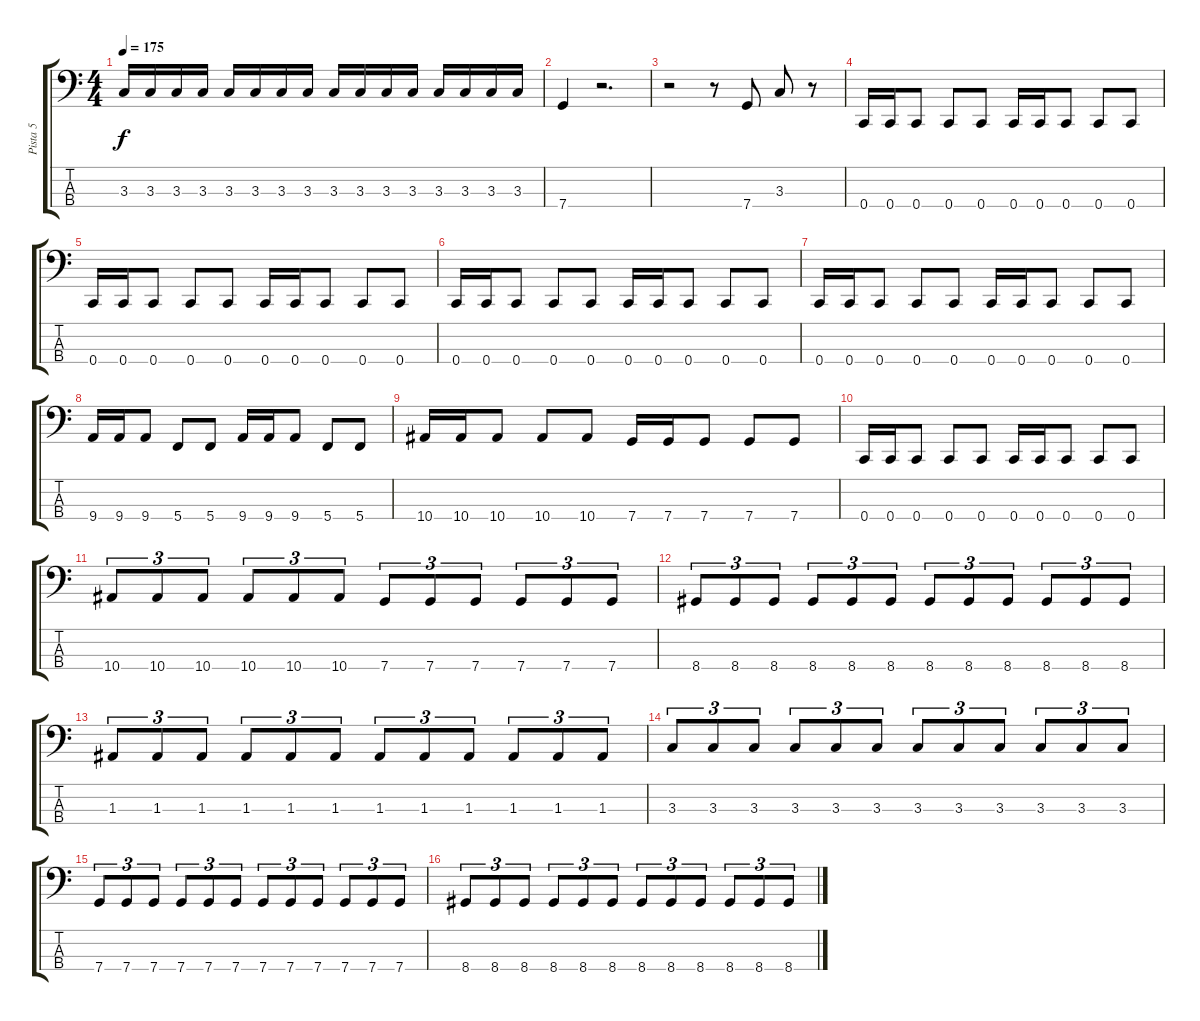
\track ("Pista 5" "Pista 5") {instrument electricbassfinger}
\staff {score tabs}
\tuning (G2 D2 A1 C1) {hide}
\ts (4 4)
\tempo 175
\clef f4
\ks c
3.3.16{dy f} 3.3.16 3.3.16 3.3.16 3.3.16 3.3.16 3.3.16 3.3.16 3.3.16 3.3.16 3.3.16 3.3.16 3.3.16 3.3.16 3.3.16 3.3.16 |
7.4.4 r.2{d} |
r.2 r.8 7.4.8 3.3.8 r.8 |
0.4.16 0.4.16 0.4.8 0.4.8 0.4.8 0.4.16 0.4.16 0.4.8 0.4.8 0.4.8 |
0.4.16 0.4.16 0.4.8 0.4.8 0.4.8 0.4.16 0.4.16 0.4.8 0.4.8 0.4.8 |
0.4.16 0.4.16 0.4.8 0.4.8 0.4.8 0.4.16 0.4.16 0.4.8 0.4.8 0.4.8 |
0.4.16 0.4.16 0.4.8 0.4.8 0.4.8 0.4.16 0.4.16 0.4.8 0.4.8 0.4.8 |
9.4.16 9.4.16 9.4.8 5.4.8 5.4.8 9.4.16 9.4.16 9.4.8 5.4.8 5.4.8 |
10.4.16 10.4.16 10.4.8 10.4.8 10.4.8 7.4.16 7.4.16 7.4.8 7.4.8 7.4.8 |
0.4.16 0.4.16 0.4.8 0.4.8 0.4.8 0.4.16 0.4.16 0.4.8 0.4.8 0.4.8 |
10.4.8{tu (3 2)} 10.4.8{tu (3 2)} 10.4.8{tu (3 2)} 10.4.8{tu (3 2)} 10.4.8{tu (3 2)} 10.4.8{tu (3 2)} 7.4.8{tu (3 2)} 7.4.8{tu (3 2)} 7.4.8{tu (3 2)} 7.4.8{tu (3 2)} 7.4.8{tu (3 2)} 7.4.8{tu (3 2)} |
8.4.8{tu (3 2)} 8.4.8{tu (3 2)} 8.4.8{tu (3 2)} 8.4.8{tu (3 2)} 8.4.8{tu (3 2)} 8.4.8{tu (3 2)} 8.4.8{tu (3 2)} 8.4.8{tu (3 2)} 8.4.8{tu (3 2)} 8.4.8{tu (3 2)} 8.4.8{tu (3 2)} 8.4.8{tu (3 2)} |
1.3.8{tu (3 2)} 1.3.8{tu (3 2)} 1.3.8{tu (3 2)} 1.3.8{tu (3 2)} 1.3.8{tu (3 2)} 1.3.8{tu (3 2)} 1.3.8{tu (3 2)} 1.3.8{tu (3 2)} 1.3.8{tu (3 2)} 1.3.8{tu (3 2)} 1.3.8{tu (3 2)} 1.3.8{tu (3 2)} |
3.3.8{tu (3 2)} 3.3.8{tu (3 2)} 3.3.8{tu (3 2)} 3.3.8{tu (3 2)} 3.3.8{tu (3 2)} 3.3.8{tu (3 2)} 3.3.8{tu (3 2)} 3.3.8{tu (3 2)} 3.3.8{tu (3 2)} 3.3.8{tu (3 2)} 3.3.8{tu (3 2)} 3.3.8{tu (3 2)} |
7.4.8{tu (3 2)} 7.4.8{tu (3 2)} 7.4.8{tu (3 2)} 7.4.8{tu (3 2)} 7.4.8{tu (3 2)} 7.4.8{tu (3 2)} 7.4.8{tu (3 2)} 7.4.8{tu (3 2)} 7.4.8{tu (3 2)} 7.4.8{tu (3 2)} 7.4.8{tu (3 2)} 7.4.8{tu (3 2)} |
8.4.8{tu (3 2)} 8.4.8{tu (3 2)} 8.4.8{tu (3 2)} 8.4.8{tu (3 2)} 8.4.8{tu (3 2)} 8.4.8{tu (3 2)} 8.4.8{tu (3 2)} 8.4.8{tu (3 2)} 8.4.8{tu (3 2)} 8.4.8{tu (3 2)} 8.4.8{tu (3 2)} 8.4.8{tu (3 2)}
